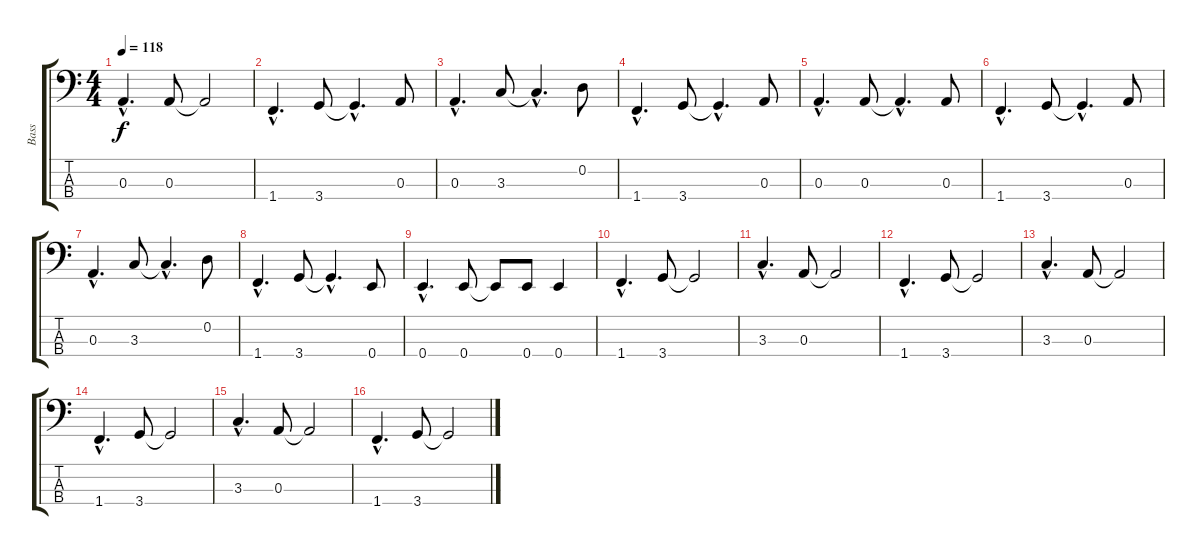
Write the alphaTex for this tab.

\track ("Bass" "Bass") {instrument electricbassfinger}
\staff {score tabs}
\tuning (G2 D2 A1 E1) {hide}
\ts (4 4)
\tempo 118
\clef f4
\ks c
0.3{hac}.4{d dy f} 0.3.8 0.3{t}.2 |
1.4{hac}.4{d} 3.4.8 3.4{hac t}.4{d} 0.3.8 |
0.3{hac}.4{d} 3.3.8 3.3{hac t}.4{d} 0.2.8 |
1.4{hac}.4{d} 3.4.8 3.4{hac t}.4{d} 0.3.8 |
0.3{hac}.4{d} 0.3.8 0.3{hac t}.4{d} 0.3.8 |
1.4{hac}.4{d} 3.4.8 3.4{hac t}.4{d} 0.3.8 |
0.3{hac}.4{d} 3.3.8 3.3{hac t}.4{d} 0.2.8 |
1.4{hac}.4{d} 3.4.8 3.4{hac t}.4{d} 0.4.8 |
0.4{hac}.4{d} 0.4.8 0.4{t}.8 0.4.8 0.4.4 |
1.4{hac}.4{d} 3.4.8 3.4{t}.2 |
3.3{hac}.4{d} 0.3.8 0.3{t}.2 |
1.4{hac}.4{d} 3.4.8 3.4{t}.2 |
3.3{hac}.4{d} 0.3.8 0.3{t}.2 |
1.4{hac}.4{d} 3.4.8 3.4{t}.2 |
3.3{hac}.4{d} 0.3.8 0.3{t}.2 |
1.4{hac}.4{d} 3.4.8 3.4{t}.2
